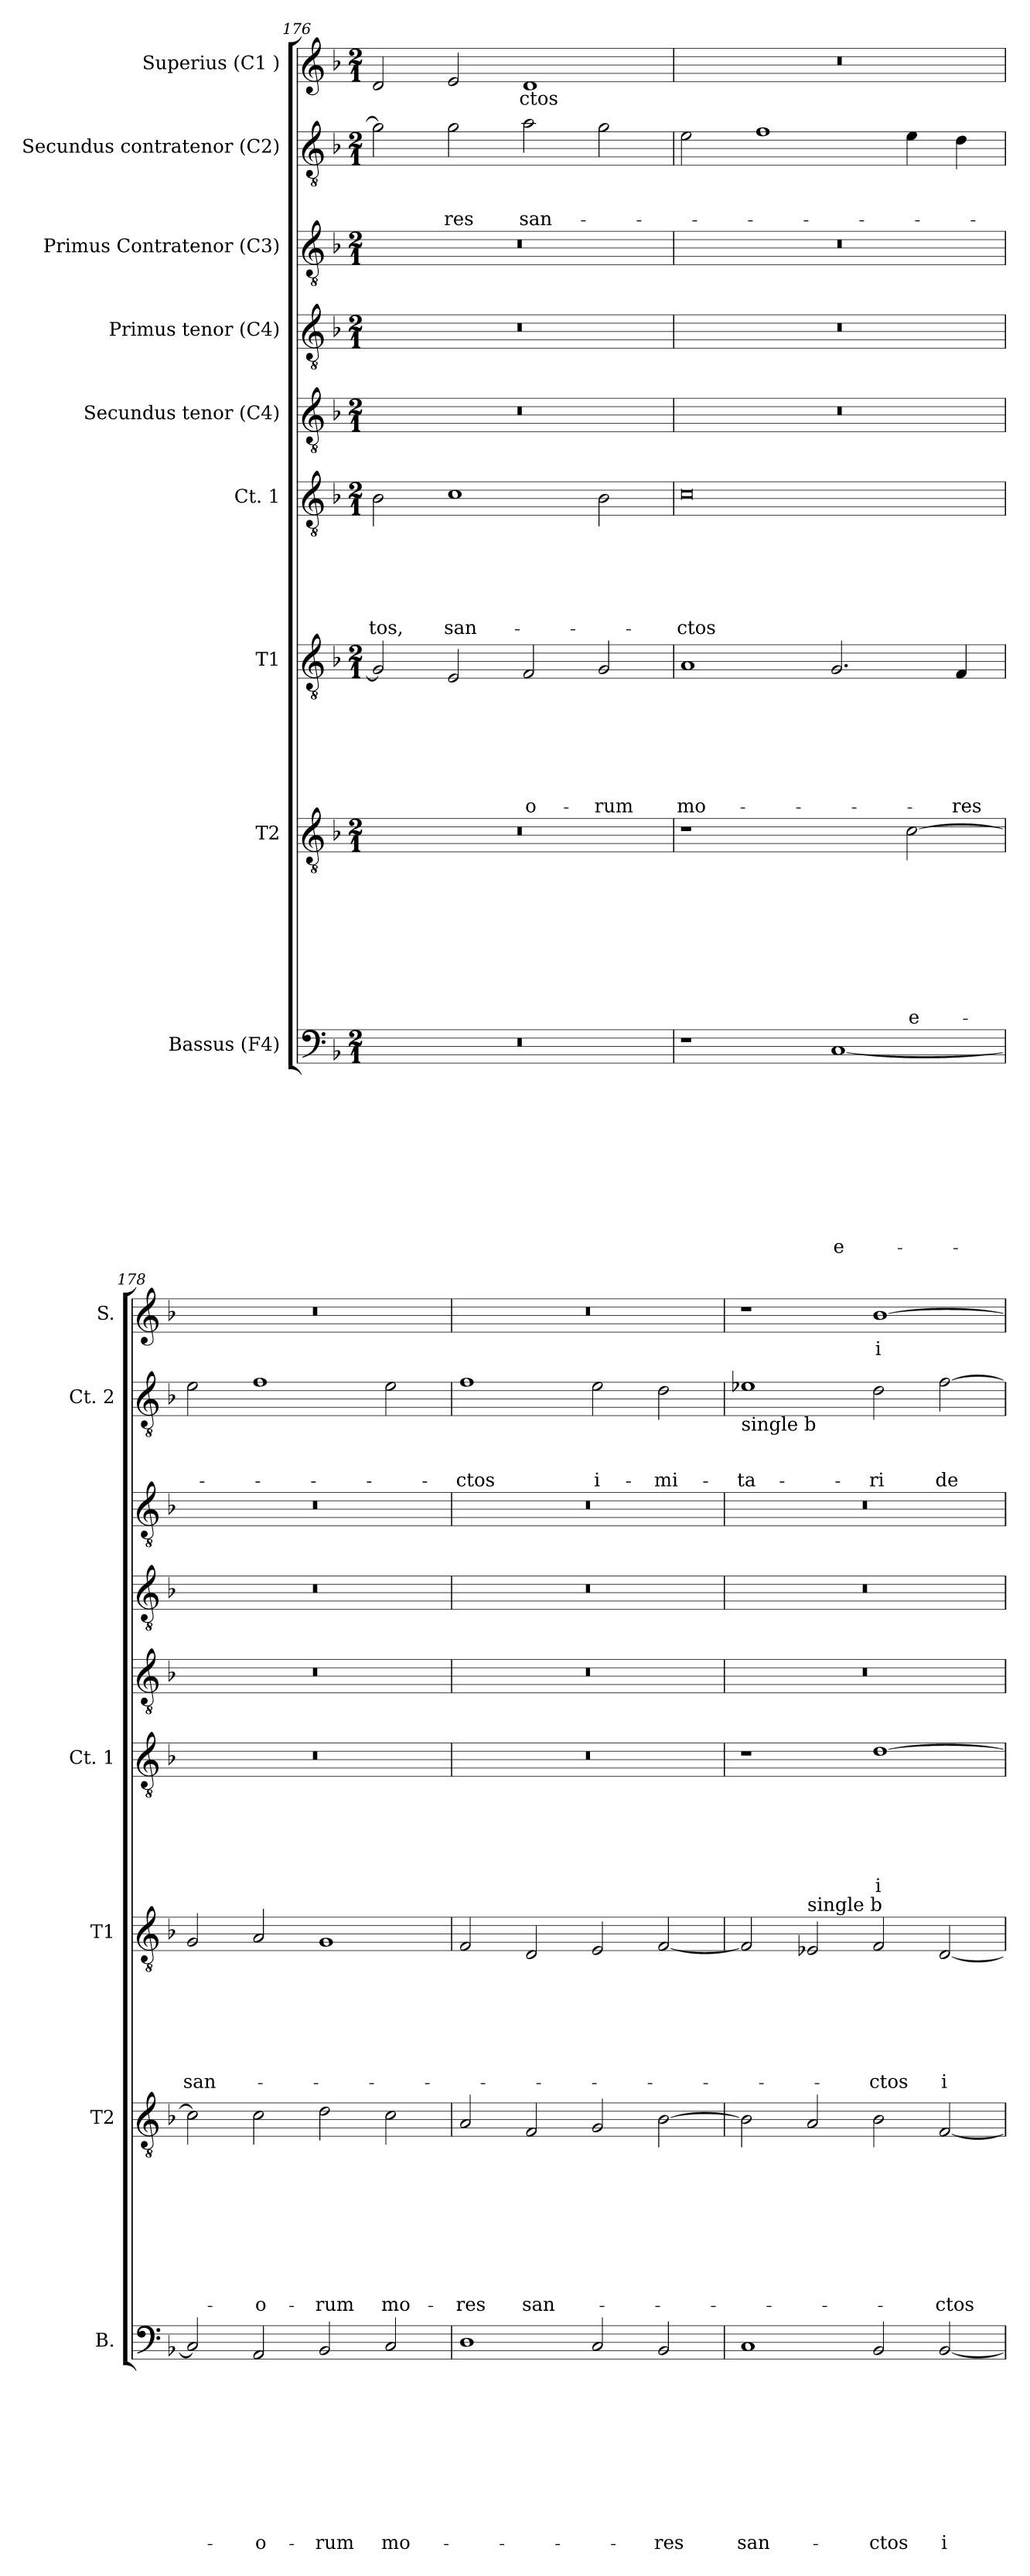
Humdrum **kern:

**kern	**text	**text	**text	**text	**text	**text	**text	**text	**text	**text	**kern	**text	**text	**text	**text	**text	**text	**text	**text	**text	**kern	**text	**text	**text	**text	**text	**text	**text	**kern	**text	**text	**text	**text	**text	**text	**kern	**kern	**kern	**kern	**text	**text	**text	**kern	**text
*part9	*part9	*part9	*part9	*part9	*part9	*part9	*part9	*part9	*part9	*part9	*part8	*part8	*part8	*part8	*part8	*part8	*part8	*part8	*part8	*part8	*part7	*part7	*part7	*part7	*part7	*part7	*part7	*part7	*part6	*part6	*part6	*part6	*part6	*part6	*part6	*part5	*part4	*part3	*part2	*part2	*part2	*part2	*part1	*part1
*staff9	*staff9	*staff9	*staff9	*staff9	*staff9	*staff9	*staff9	*staff9	*staff9	*staff9	*staff8	*staff8	*staff8	*staff8	*staff8	*staff8	*staff8	*staff8	*staff8	*staff8	*staff7	*staff7	*staff7	*staff7	*staff7	*staff7	*staff7	*staff7	*staff6	*staff6	*staff6	*staff6	*staff6	*staff6	*staff6	*staff5	*staff4	*staff3	*staff2	*staff2	*staff2	*staff2	*staff1	*staff1
*I"Bassus (F4)	*	*	*	*	*	*	*	*	*	*	*I"T2	*	*	*	*	*	*	*	*	*	*I"T1	*	*	*	*	*	*	*	*I"Ct. 1	*	*	*	*	*	*	*I"Secundus tenor (C4)	*I"Primus tenor (C4)	*I"Primus Contratenor (C3)	*I"Secundus contratenor (C2)	*	*	*	*I"Superius (C1 )	*
*I'B.	*	*	*	*	*	*	*	*	*	*	*I'T2	*	*	*	*	*	*	*	*	*	*I'T1	*	*	*	*	*	*	*	*I'Ct. 1	*	*	*	*	*	*	*	*	*	*I'Ct. 2	*	*	*	*I'S.	*
*clefF4	*	*	*	*	*	*	*	*	*	*	*clefGv2	*	*	*	*	*	*	*	*	*	*clefGv2	*	*	*	*	*	*	*	*clefGv2	*	*	*	*	*	*	*clefGv2	*clefGv2	*clefGv2	*clefGv2	*	*	*	*clefG2	*
*k[b-]	*	*	*	*	*	*	*	*	*	*	*k[b-]	*	*	*	*	*	*	*	*	*	*k[b-]	*	*	*	*	*	*	*	*k[b-]	*	*	*	*	*	*	*k[b-]	*k[b-]	*k[b-]	*k[b-]	*	*	*	*k[b-]	*
*F:	*	*	*	*	*	*	*	*	*	*	*F:	*	*	*	*	*	*	*	*	*	*F:	*	*	*	*	*	*	*	*F:	*	*	*	*	*	*	*F:	*F:	*F:	*F:	*	*	*	*F:	*
*M2/1	*	*	*	*	*	*	*	*	*	*	*M2/1	*	*	*	*	*	*	*	*	*	*M2/1	*	*	*	*	*	*	*	*M2/1	*	*	*	*	*	*	*M2/1	*M2/1	*M2/1	*M2/1	*	*	*	*M2/1	*
=176	=176	=176	=176	=176	=176	=176	=176	=176	=176	=176	=176	=176	=176	=176	=176	=176	=176	=176	=176	=176	=176	=176	=176	=176	=176	=176	=176	=176	=176	=176	=176	=176	=176	=176	=176	=176	=176	=176	=176	=176	=176	=176	=176	=176
!	!	!	!	!	!	!	!	!	!	!	!	!	!	!	!	!	!	!	!	!	!	!	!	!	!	!	!	!	!	!	!	!	!	!	!LO:LY:b	!	!	!	!	!	!	!	!	!
0r	.	.	.	.	.	.	.	.	.	.	0r	.	.	.	.	.	.	.	.	.	2G/]	.	.	.	.	.	.	.	2B-\	.	.	.	.	.	-tos,	0r	0r	0r	2g\]	.	.	.	2d/	.
!	!	!	!	!	!	!	!	!	!	!	!	!	!	!	!	!	!	!	!	!	!	!	!	!	!	!	!	!	!	!	!	!	!	!	!LO:LY:b	!	!	!	!	!	!	!LO:LY:b:rj	!	!
.	.	.	.	.	.	.	.	.	.	.	.	.	.	.	.	.	.	.	.	.	2E/	.	.	.	.	.	.	.	1c	.	.	.	.	.	san-	.	.	.	2g\	.	.	-res	2e/	.
!	!	!	!	!	!	!	!	!	!	!	!	!	!	!	!	!	!	!	!	!	!	!	!	!	!	!	!	!LO:LY:b	!	!	!	!	!	!	!	!	!	!	!	!	!	!LO:LY:b:rj	!	!LO:LY:b:rj
.	.	.	.	.	.	.	.	.	.	.	.	.	.	.	.	.	.	.	.	.	2F/	.	.	.	.	.	.	-o-	.	.	.	.	.	.	.	.	.	.	2a\	.	.	san-	1d	-ctos
!	!	!	!	!	!	!	!	!	!	!	!	!	!	!	!	!	!	!	!	!	!	!	!	!	!	!	!	!LO:LY:b	!	!	!	!	!	!	!	!	!	!	!	!	!	!	!	!
.	.	.	.	.	.	.	.	.	.	.	.	.	.	.	.	.	.	.	.	.	2G/	.	.	.	.	.	.	-rum	2B-\	.	.	.	.	.	.	.	.	.	2g\	.	.	.	.	.
=177	=177	=177	=177	=177	=177	=177	=177	=177	=177	=177	=177	=177	=177	=177	=177	=177	=177	=177	=177	=177	=177	=177	=177	=177	=177	=177	=177	=177	=177	=177	=177	=177	=177	=177	=177	=177	=177	=177	=177	=177	=177	=177	=177	=177
!	!	!	!	!	!	!	!	!	!	!	!	!	!	!	!	!	!	!	!	!	!	!	!	!	!	!	!	!LO:LY:b	!	!	!	!	!	!	!LO:LY:b	!	!	!	!	!	!	!	!	!
1r	.	.	.	.	.	.	.	.	.	.	1r	.	.	.	.	.	.	.	.	.	1A	.	.	.	.	.	.	mo-	0c	.	.	.	.	.	-ctos	0r	0r	0r	2e\	.	.	.	0r	.
.	.	.	.	.	.	.	.	.	.	.	.	.	.	.	.	.	.	.	.	.	.	.	.	.	.	.	.	.	.	.	.	.	.	.	.	.	.	.	1f	.	.	.	.	.
!	!	!	!	!	!	!	!	!	!	!LO:LY:b	!	!	!	!	!	!	!	!	!	!	!	!	!	!	!	!	!	!	!	!	!	!	!	!	!	!	!	!	!	!	!	!	!	!
[<1C	.	.	.	.	.	.	.	.	.	e-	2ryy	.	.	.	.	.	.	.	.	.	2.G/	.	.	.	.	.	.	.	.	.	.	.	.	.	.	.	.	.	.	.	.	.	.	.
!	!	!	!	!	!	!	!	!	!	!	!	!	!	!	!	!	!	!	!	!LO:LY:b	!	!	!	!	!	!	!	!	!	!	!	!	!	!	!	!	!	!	!	!	!	!	!	!
.	.	.	.	.	.	.	.	.	.	.	[>2c\	.	.	.	.	.	.	.	.	-e-	.	.	.	.	.	.	.	.	.	.	.	.	.	.	.	.	.	.	4e\	.	.	.	.	.
!	!	!	!	!	!	!	!	!	!	!	!	!	!	!	!	!	!	!	!	!	!	!	!	!	!	!	!	!LO:LY:b	!	!	!	!	!	!	!	!	!	!	!	!	!	!	!	!
.	.	.	.	.	.	.	.	.	.	.	.	.	.	.	.	.	.	.	.	.	4F/	.	.	.	.	.	.	-res	.	.	.	.	.	.	.	.	.	.	4d\	.	.	.	.	.
=178	=178	=178	=178	=178	=178	=178	=178	=178	=178	=178	=178	=178	=178	=178	=178	=178	=178	=178	=178	=178	=178	=178	=178	=178	=178	=178	=178	=178	=178	=178	=178	=178	=178	=178	=178	=178	=178	=178	=178	=178	=178	=178	=178	=178
!	!	!	!	!	!	!	!	!	!	!	!	!	!	!	!	!	!	!	!	!	!	!	!	!	!	!	!	!LO:LY:b	!	!	!	!	!	!	!	!	!	!	!	!	!	!	!	!
2C/]	.	.	.	.	.	.	.	.	.	.	2c\]	.	.	.	.	.	.	.	.	.	2G/	.	.	.	.	.	.	san-	0r	.	.	.	.	.	.	0r	0r	0r	2e\	.	.	.	0r	.
!	!	!	!	!	!	!	!	!	!	!LO:LY:b	!	!	!	!	!	!	!	!	!	!LO:LY:b	!	!	!	!	!	!	!	!	!	!	!	!	!	!	!	!	!	!	!	!	!	!	!	!
2AA/	.	.	.	.	.	.	.	.	.	-o-	2c\	.	.	.	.	.	.	.	.	-o-	2A/	.	.	.	.	.	.	.	.	.	.	.	.	.	.	.	.	.	1f	.	.	.	.	.
!	!	!	!	!	!	!	!	!	!	!LO:LY:b	!	!	!	!	!	!	!	!	!	!LO:LY:b	!	!	!	!	!	!	!	!	!	!	!	!	!	!	!	!	!	!	!	!	!	!	!	!
2BB-/	.	.	.	.	.	.	.	.	.	-rum	2d\	.	.	.	.	.	.	.	.	-rum	1G	.	.	.	.	.	.	.	.	.	.	.	.	.	.	.	.	.	.	.	.	.	.	.
!	!	!	!	!	!	!	!	!	!	!LO:LY:b	!	!	!	!	!	!	!	!	!	!LO:LY:b	!	!	!	!	!	!	!	!	!	!	!	!	!	!	!	!	!	!	!	!	!	!	!	!
2C/	.	.	.	.	.	.	.	.	.	mo-	2c\	.	.	.	.	.	.	.	.	mo-	.	.	.	.	.	.	.	.	.	.	.	.	.	.	.	.	.	.	2e\	.	.	.	.	.
=179	=179	=179	=179	=179	=179	=179	=179	=179	=179	=179	=179	=179	=179	=179	=179	=179	=179	=179	=179	=179	=179	=179	=179	=179	=179	=179	=179	=179	=179	=179	=179	=179	=179	=179	=179	=179	=179	=179	=179	=179	=179	=179	=179	=179
!	!	!	!	!	!	!	!	!	!	!	!	!	!	!	!	!	!	!	!	!LO:LY:b	!	!	!	!	!	!	!	!	!	!	!	!	!	!	!	!	!	!	!	!	!	!LO:LY:b:rj	!	!
1D	.	.	.	.	.	.	.	.	.	.	2A/	.	.	.	.	.	.	.	.	-res	2F/	.	.	.	.	.	.	.	0r	.	.	.	.	.	.	0r	0r	0r	1f	.	.	-ctos	0r	.
!	!	!	!	!	!	!	!	!	!	!	!	!	!	!	!	!	!	!	!	!LO:LY:b	!	!	!	!	!	!	!	!	!	!	!	!	!	!	!	!	!	!	!	!	!	!	!	!
.	.	.	.	.	.	.	.	.	.	.	2F/	.	.	.	.	.	.	.	.	san-	2D/	.	.	.	.	.	.	.	.	.	.	.	.	.	.	.	.	.	.	.	.	.	.	.
!	!	!	!	!	!	!	!	!	!	!	!	!	!	!	!	!	!	!	!	!	!	!	!	!	!	!	!	!	!	!	!	!	!	!	!	!	!	!	!	!	!	!LO:LY:b:rj	!	!
2C/	.	.	.	.	.	.	.	.	.	.	2G/	.	.	.	.	.	.	.	.	.	2E/	.	.	.	.	.	.	.	.	.	.	.	.	.	.	.	.	.	2e\	.	.	i-	.	.
!	!	!	!	!	!	!	!	!	!	!LO:LY:b	!	!	!	!	!	!	!	!	!	!	!	!	!	!	!	!	!	!	!	!	!	!	!	!	!	!	!	!	!	!	!	!LO:LY:b:rj	!	!
2BB-/	.	.	.	.	.	.	.	.	.	-res	[>2B-\	.	.	.	.	.	.	.	.	.	[>2F/	.	.	.	.	.	.	.	.	.	.	.	.	.	.	.	.	.	2d\	.	.	-mi-	.	.
!!LO:PB:g=z
=180	=180	=180	=180	=180	=180	=180	=180	=180	=180	=180	=180	=180	=180	=180	=180	=180	=180	=180	=180	=180	=180	=180	=180	=180	=180	=180	=180	=180	=180	=180	=180	=180	=180	=180	=180	=180	=180	=180	=180	=180	=180	=180	=180	=180
!	!	!	!	!	!	!	!	!	!	!	!	!	!	!	!	!	!	!	!	!	!	!	!	!	!	!	!	!	!	!	!	!	!	!	!	!	!	!	!LO:TX:b:t=single b	!	!	!	!	!
!	!	!	!	!	!	!	!	!	!	!LO:LY:b	!	!	!	!	!	!	!	!	!	!	!	!	!	!	!	!	!	!	!	!	!	!	!	!	!	!	!	!	!	!	!	!LO:LY:b:rj	!	!
1C	.	.	.	.	.	.	.	.	.	san-	2B-\]	.	.	.	.	.	.	.	.	.	2F/]	.	.	.	.	.	.	.	1r	.	.	.	.	.	.	0r	0r	0r	1e-	.	.	-ta-	1r	.
!	!	!	!	!	!	!	!	!	!	!	!	!	!	!	!	!	!	!	!	!	!LO:TX:a:t=single b	!	!	!	!	!	!	!	!	!	!	!	!	!	!	!	!	!	!	!	!	!	!	!
.	.	.	.	.	.	.	.	.	.	.	2A/	.	.	.	.	.	.	.	.	.	2E-/	.	.	.	.	.	.	.	.	.	.	.	.	.	.	.	.	.	.	.	.	.	.	.
!	!	!	!	!	!	!	!	!	!	!LO:LY:b	!	!	!	!	!	!	!	!	!	!	!	!	!	!	!	!	!	!LO:LY:b	!	!	!	!	!	!	!LO:LY:b	!	!	!	!	!	!	!LO:LY:b:rj	!	!LO:LY:b:rj
2BB-/	.	.	.	.	.	.	.	.	.	-ctos	2B-\	.	.	.	.	.	.	.	.	.	2F/	.	.	.	.	.	.	-ctos	[>1d	.	.	.	.	.	i-	.	.	.	2d\	.	.	-ri	[>1b-	i-
!	!	!	!	!	!	!	!	!	!	!LO:LY:b	!	!	!	!	!	!	!	!	!	!LO:LY:b	!	!	!	!	!	!	!	!LO:LY:b	!	!	!	!	!	!	!	!	!	!	!	!	!	!LO:LY:b:rj	!	!
[<2BB-/	.	.	.	.	.	.	.	.	.	i-	[<2F/	.	.	.	.	.	.	.	.	-ctos	[<2D/	.	.	.	.	.	.	i-	.	.	.	.	.	.	.	.	.	.	[>2f\	.	.	de-	.	.
=	=	=	=	=	=	=	=	=	=	=	=	=	=	=	=	=	=	=	=	=	=	=	=	=	=	=	=	=	=	=	=	=	=	=	=	=	=	=	=	=	=	=	=	=
*-	*-	*-	*-	*-	*-	*-	*-	*-	*-	*-	*-	*-	*-	*-	*-	*-	*-	*-	*-	*-	*-	*-	*-	*-	*-	*-	*-	*-	*-	*-	*-	*-	*-	*-	*-	*-	*-	*-	*-	*-	*-	*-	*-	*-
